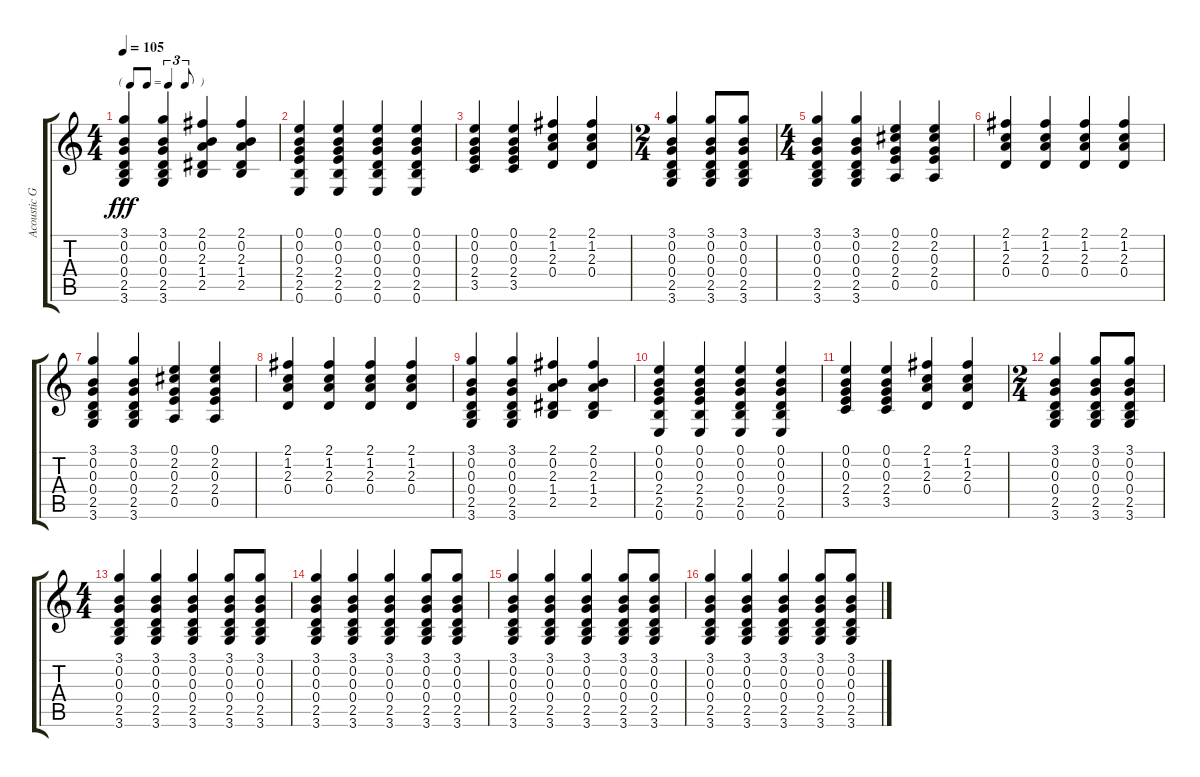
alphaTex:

\track ("Acoustic Guitar" "Acoustic G") {instrument acousticguitarsteel}
\staff {score tabs}
\tuning (E4 B3 G3 D3 A2 E2) {hide}
\ts (4 4)
\tf triplet8th
\tempo 105
\clef g2
\ks c
(3.1 0.2 0.3 0.4 2.5 3.6).4{dy fff} (3.1 0.2 0.3 0.4 2.5 3.6).4 (2.1 0.2 2.3 1.4 2.5).4 (2.1 0.2 2.3 1.4 2.5).4 |
(0.1 0.2 0.3 2.4 2.5 0.6).4 (0.1 0.2 0.3 2.4 2.5 0.6).4 (0.1 0.2 0.3 0.4 2.5 0.6).4 (0.1 0.2 0.3 0.4 2.5 0.6).4 |
(0.1 0.2 0.3 2.4 3.5).4 (0.1 0.2 0.3 2.4 3.5).4 (2.1 1.2 2.3 0.4).4 (2.1 1.2 2.3 0.4).4 |
\ts (2 4)
(3.1 0.2 0.3 0.4 2.5 3.6).4 (3.1 0.2 0.3 0.4 2.5 3.6).8 (3.1 0.2 0.3 0.4 2.5 3.6).8 |
\ts (4 4)
(3.1 0.2 0.3 0.4 2.5 3.6).4 (3.1 0.2 0.3 0.4 2.5 3.6).4 (0.1 2.2 0.3 2.4 0.5).4 (0.1 2.2 0.3 2.4 0.5).4 |
(2.1 1.2 2.3 0.4).4 (2.1 1.2 2.3 0.4).4 (2.1 1.2 2.3 0.4).4 (2.1 1.2 2.3 0.4).4 |
(3.1 0.2 0.3 0.4 2.5 3.6).4 (3.1 0.2 0.3 0.4 2.5 3.6).4 (0.1 2.2 0.3 2.4 0.5).4 (0.1 2.2 0.3 2.4 0.5).4 |
(2.1 1.2 2.3 0.4).4 (2.1 1.2 2.3 0.4).4 (2.1 1.2 2.3 0.4).4 (2.1 1.2 2.3 0.4).4 |
(3.1 0.2 0.3 0.4 2.5 3.6).4 (3.1 0.2 0.3 0.4 2.5 3.6).4 (2.1 0.2 2.3 1.4 2.5).4 (2.1 0.2 2.3 1.4 2.5).4 |
(0.1 0.2 0.3 2.4 2.5 0.6).4 (0.1 0.2 0.3 2.4 2.5 0.6).4 (0.1 0.2 0.3 0.4 2.5 0.6).4 (0.1 0.2 0.3 0.4 2.5 0.6).4 |
(0.1 0.2 0.3 2.4 3.5).4 (0.1 0.2 0.3 2.4 3.5).4 (2.1 1.2 2.3 0.4).4 (2.1 1.2 2.3 0.4).4 |
\ts (2 4)
(3.1 0.2 0.3 0.4 2.5 3.6).4 (3.1 0.2 0.3 0.4 2.5 3.6).8 (3.1 0.2 0.3 0.4 2.5 3.6).8 |
\ts (4 4)
(3.1 0.2 0.3 0.4 2.5 3.6).4 (3.1 0.2 0.3 0.4 2.5 3.6).4 (3.1 0.2 0.3 0.4 2.5 3.6).4 (3.1 0.2 0.3 0.4 2.5 3.6).8 (3.1 0.2 0.3 0.4 2.5 3.6).8 |
(3.1 0.2 0.3 0.4 2.5 3.6).4 (3.1 0.2 0.3 0.4 2.5 3.6).4 (3.1 0.2 0.3 0.4 2.5 3.6).4 (3.1 0.2 0.3 0.4 2.5 3.6).8 (3.1 0.2 0.3 0.4 2.5 3.6).8 |
(3.1 0.2 0.3 0.4 2.5 3.6).4 (3.1 0.2 0.3 0.4 2.5 3.6).4 (3.1 0.2 0.3 0.4 2.5 3.6).4 (3.1 0.2 0.3 0.4 2.5 3.6).8 (3.1 0.2 0.3 0.4 2.5 3.6).8 |
(3.1 0.2 0.3 0.4 2.5 3.6).4 (3.1 0.2 0.3 0.4 2.5 3.6).4 (3.1 0.2 0.3 0.4 2.5 3.6).4 (3.1 0.2 0.3 0.4 2.5 3.6).8 (3.1 0.2 0.3 0.4 2.5 3.6).8
